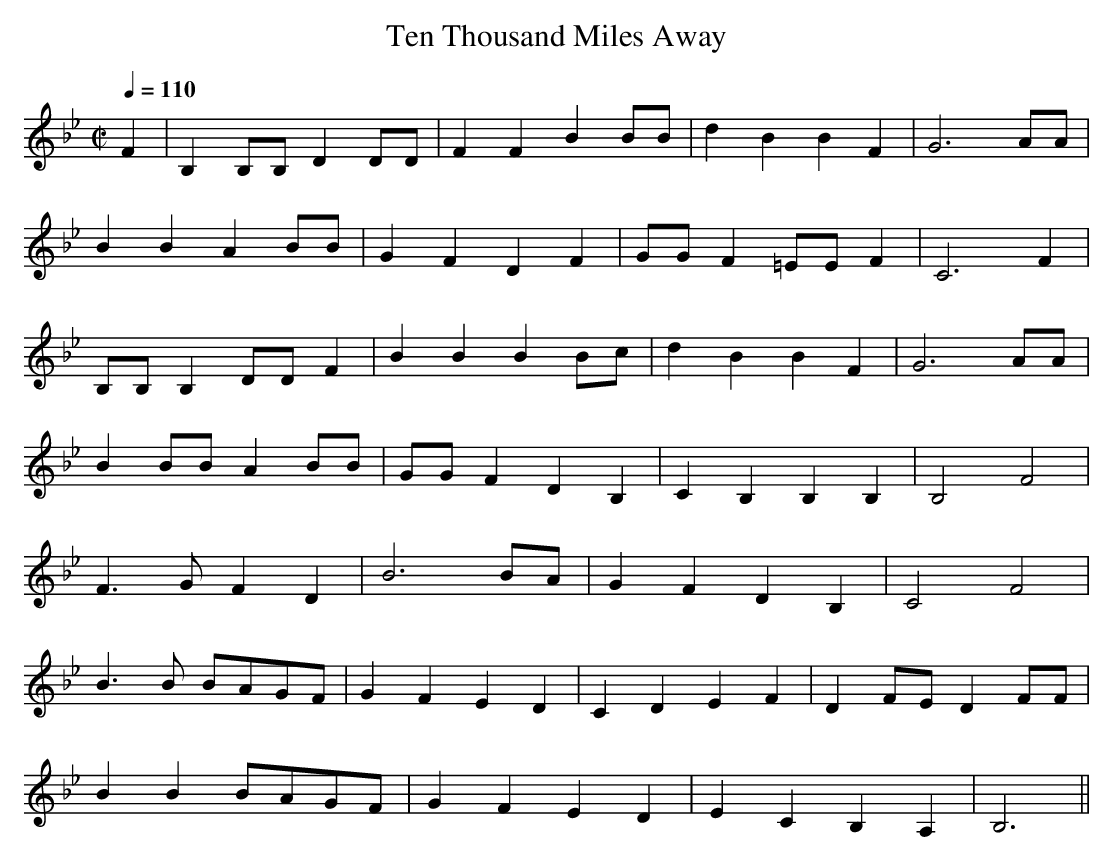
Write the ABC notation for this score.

X:1
T:Ten Thousand Miles Away
M:C|
L:1/8
Q:1/4=110
K:Bb
F2|\
B,2B,B, D2DD|F2F2 B2BB|d2B2  B2F2|G6 AA|
B2B2 A2BB|G2F2 D2F2|GGF2 =EEF2|C6 F2|
B,B,B,2 DDF2|B2B2 B2Bc|d2B2  B2F2|G6 AA|
B2BB A2BB|GGF2 D2B,2|C2B,2 B,2B,2|B,4 F4|
F3G F2D2|B6 BA|G2F2 D2B,2|C4 F4|
B3B BAGF|G2F2 E2D2|C2D2 E2F2|D2FE D2FF|
B2B2 BAGF|G2F2 E2D2|E2C2 B,2A,2|B,6 ||
